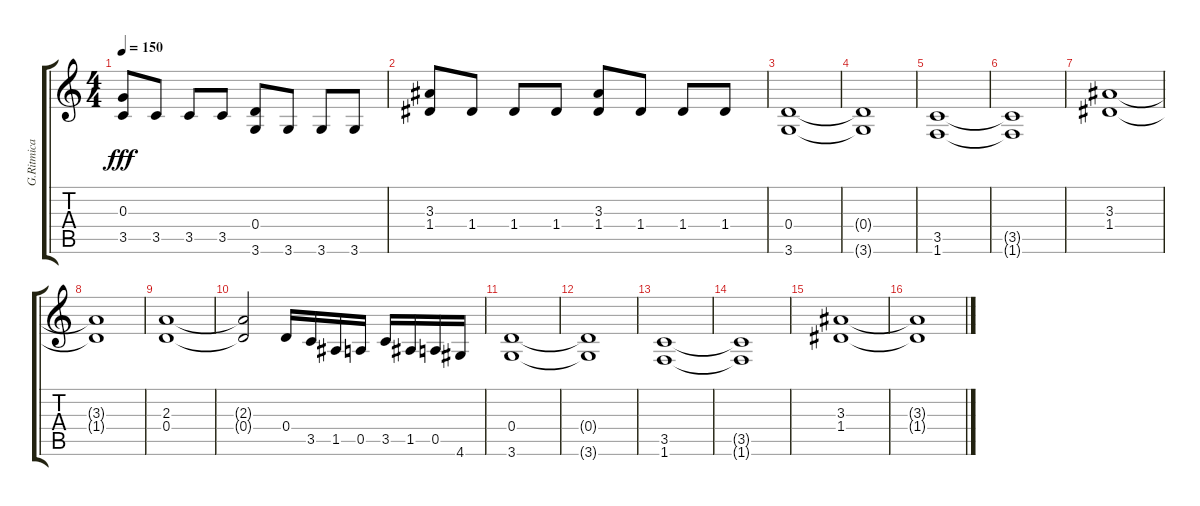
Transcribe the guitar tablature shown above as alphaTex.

\track ("G.Ritmica" "G.Ritmica") {instrument overdrivenguitar}
\staff {score tabs}
\tuning (E4 B3 G3 D3 A2 E2) {hide}
\ts (4 4)
\tempo 150
\clef g2
\ks c
(0.3 3.5).8{dy fff} 3.5.8 3.5.8 3.5.8 (0.4 3.6).8 3.6.8 3.6.8 3.6.8 |
(3.3 1.4).8 1.4.8 1.4.8 1.4.8 (3.3 1.4).8 1.4.8 1.4.8 1.4.8 |
(0.4 3.6).1 |
(0.4{t} 3.6{t}).1 |
(3.5 1.6).1 |
(3.5{t} 1.6{t}).1 |
(3.3 1.4).1 |
(3.3{t} 1.4{t}).1 |
(2.3 0.4).1 |
(2.3{t} 0.4{t}).2 0.4.16 3.5.16 1.5.16 0.5.16 3.5.16 1.5.16 0.5.16 4.6.16 |
(0.4 3.6).1 |
(0.4{t} 3.6{t}).1 |
(3.5 1.6).1 |
(3.5{t} 1.6{t}).1 |
(3.3 1.4).1 |
(3.3{t} 1.4{t}).1
